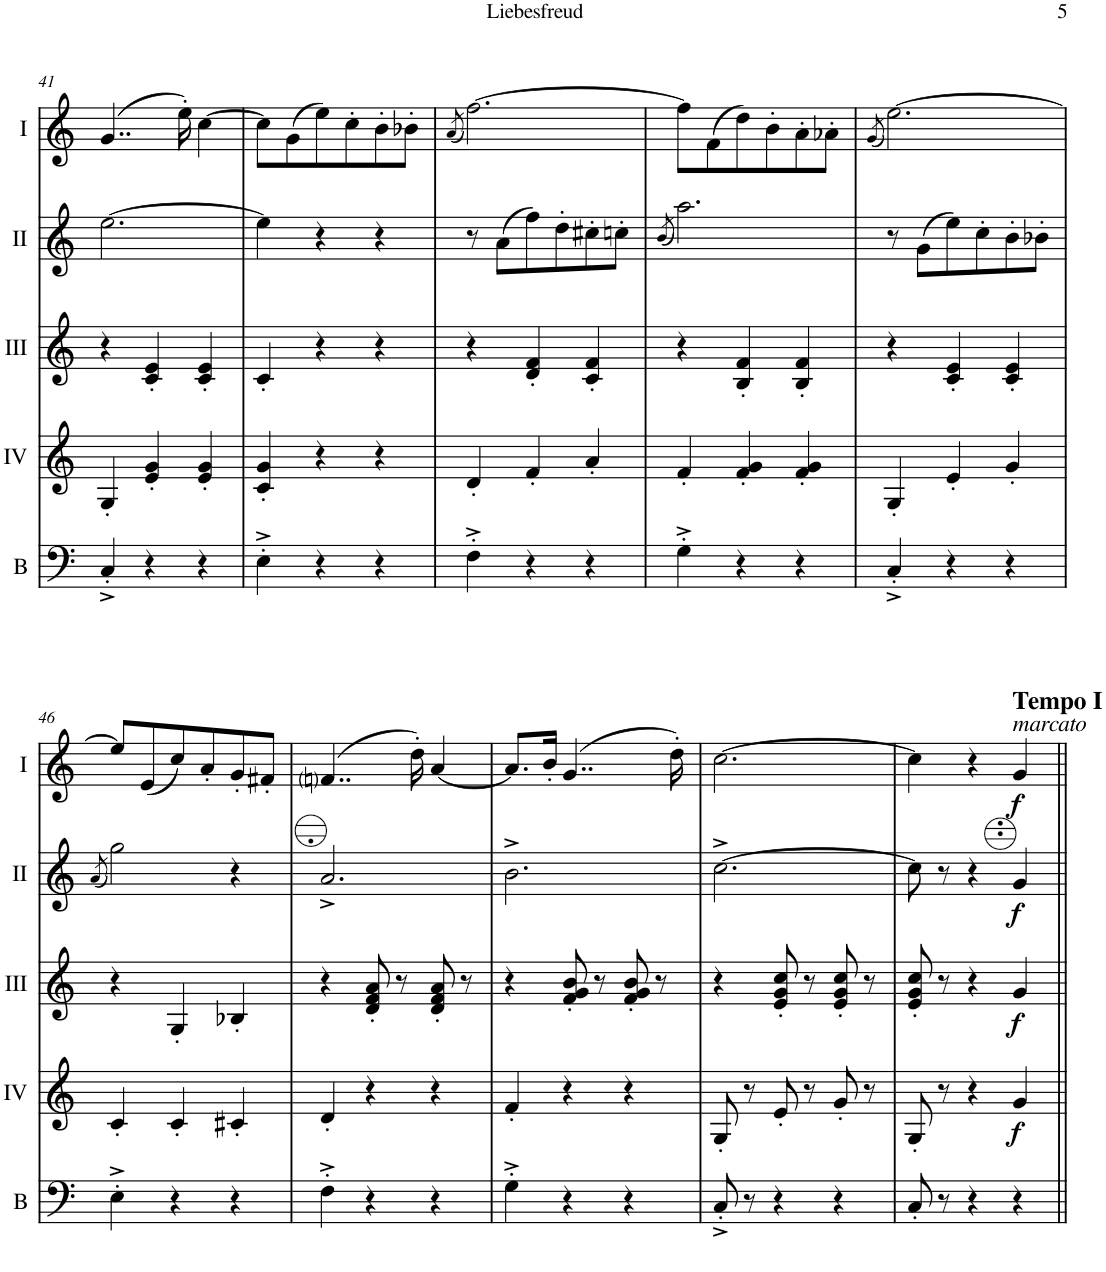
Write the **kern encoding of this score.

**kern	**kern	**dynam	**kern	**dynam	**kern	**dynam	**kern	**dynam
*part5	*part4	*part4	*part3	*part3	*part2	*part2	*part1	*part1
*staff5	*staff4	*staff4	*staff3	*staff3	*staff2	*staff2	*staff1	*staff1
*I"Bass	*I"Acc. 4	*	*I"Acc. 3	*	*I"Acc. 2	*	*I"Acc. 1	*
*I'B	*	*	*	*	*	*	*	*
!!LO:PB:g=z
*clefF4	*clefG2	*	*clefG2	*	*clefG2	*	*clefG2	*
*Trd7c12	*Trd7c12	*	*	*	*	*	*	*
*k[]	*k[]	*	*k[]	*	*k[]	*	*k[]	*
*M3/4	*M3/4	*	*M3/4	*	*M3/4	*	*M3/4	*
=41	=41	=41	=41	=41	=41	=41	=41	=41
4C'^/	4G'/	.	4r	.	[2.e\	.	(4..g/	.
4r	4e/' 4g/'	.	4c/' 4e/'	.	.	.	.	.
.	.	.	.	.	.	.	16ee'\)	.
4r	4e/' 4g/'	.	4c/' 4e/'	.	.	.	[4cc\	.
=42	=42	=42	=42	=42	=42	=42	=42	=42
4E'^\	4c/' 4g/'	.	4c'/	.	4e\]	.	8cc\L]	.
.	.	.	.	.	.	.	(8g\	.
4r	4r	.	4r	.	4r	.	8ee\)	.
.	.	.	.	.	.	.	8cc'\	.
4r	4r	.	4r	.	4r	.	8b'\	.
.	.	.	.	.	.	.	8b-X'\J	.
=43	=43	=43	=43	=43	=43	=43	=43	=43
.	.	.	.	.	.	.	(8qa/	.
4F'^\	4d'/	.	4r	.	8r	.	[2.ff\)	.
.	.	.	.	.	(8A\L	.	.	.
4r	4f'/	.	4d/' 4f/'	.	8f\)	.	.	.
.	.	.	.	.	8d'\	.	.	.
4r	4a'/	.	4c/' 4f/'	.	8c#X'\	.	.	.
.	.	.	.	.	8cn'\J	.	.	.
=44	=44	=44	=44	=44	=44	=44	=44	=44
.	.	.	.	.	(8qB/	.	.	.
4G'^\	4f'/	.	4r	.	2.a\)	.	8ff\L]	.
.	.	.	.	.	.	.	(8f\	.
4r	4f/' 4g/'	.	4B/' 4f/'	.	.	.	8dd\)	.
.	.	.	.	.	.	.	8b'\	.
4r	4f/' 4g/'	.	4B/' 4f/'	.	.	.	8a'\	.
.	.	.	.	.	.	.	8a-X'\J	.
=45	=45	=45	=45	=45	=45	=45	=45	=45
.	.	.	.	.	.	.	(8qg/	.
4C'^/	4G'/	.	4r	.	8r	.	[2.ee\)	.
.	.	.	.	.	(8G\L	.	.	.
4r	4e'/	.	4c/' 4e/'	.	8e\)	.	.	.
.	.	.	.	.	8c'\	.	.	.
4r	4g'/	.	4c/' 4e/'	.	8B'\	.	.	.
.	.	.	.	.	8B-X'\J	.	.	.
!!LO:LB:g=z
=46	=46	=46	=46	=46	=46	=46	=46	=46
.	.	.	.	.	(8qA/	.	.	.
4E'^\	4c'/	.	4r	.	2g\)	.	8ee/L]	.
.	.	.	.	.	.	.	(8e/	.
4r	4c'/	.	4G'/	.	.	.	8cc/)	.
.	.	.	.	.	.	.	8a'/	.
4r	4c#X'/	.	4B-X'/	.	4r	.	8g'/	.
.	.	.	.	.	.	.	8f#X'/J	.
=47	=47	=47	=47	=47	=47	=47	=47	=47
4F'^\	4d'/	.	4r	.	2.A^/	.	(4..fni/	.
4r	4r	.	8d/' 8f/' 8a/'	.	.	.	.	.
.	.	.	8r	.	.	.	.	.
.	.	.	.	.	.	.	16dd'\)	.
4r	4r	.	8d/' 8f/' 8a/'	.	.	.	[4a/	.
.	.	.	8r	.	.	.	.	.
=48	=48	=48	=48	=48	=48	=48	=48	=48
4G'^\	4f'/	.	4r	.	2.B^\	.	8.a/L]	.
.	.	.	.	.	.	.	16b'/Jk	.
4r	4r	.	8f/' 8g/' 8b/'	.	.	.	(4..g/	.
.	.	.	8r	.	.	.	.	.
4r	4r	.	8f/' 8g/' 8b/'	.	.	.	.	.
.	.	.	8r	.	.	.	.	.
.	.	.	.	.	.	.	16dd'\)	.
=49	=49	=49	=49	=49	=49	=49	=49	=49
8C'^/	8G'/	.	4r	.	[2.c^\	.	[2.cc\	.
8r	8r	.	.	.	.	.	.	.
4r	8e'/	.	8e/' 8g/' 8cc/'	.	.	.	.	.
.	8r	.	8r	.	.	.	.	.
4r	8g'/	.	8e/' 8g/' 8cc/'	.	.	.	.	.
.	8r	.	8r	.	.	.	.	.
=50	=50	=50	=50	=50	=50	=50	=50	=50
8C'/	8G'/	.	8e/' 8g/' 8cc/'	.	8c\]	.	4cc\]	.
8r	8r	.	8r	.	8r	.	.	.
4r	4r	.	4r	.	4r	.	4r	.
!	!	!	!	!	!	!	!LO:TX:a:B:t=Tempo I	!
!	!	!	!	!	!	!	!LO:TX:a:i:t=marcato	!
!	!	!LO:DY:b	!	!LO:DY:b	!	!LO:DY:b	!	!LO:DY:b
4r	4g/	f	4g/	f	4g/	f	4g/	f
=||	=||	=||	=||	=||	=||	=||	=||	=||
*-	*-	*-	*-	*-	*-	*-	*-	*-
